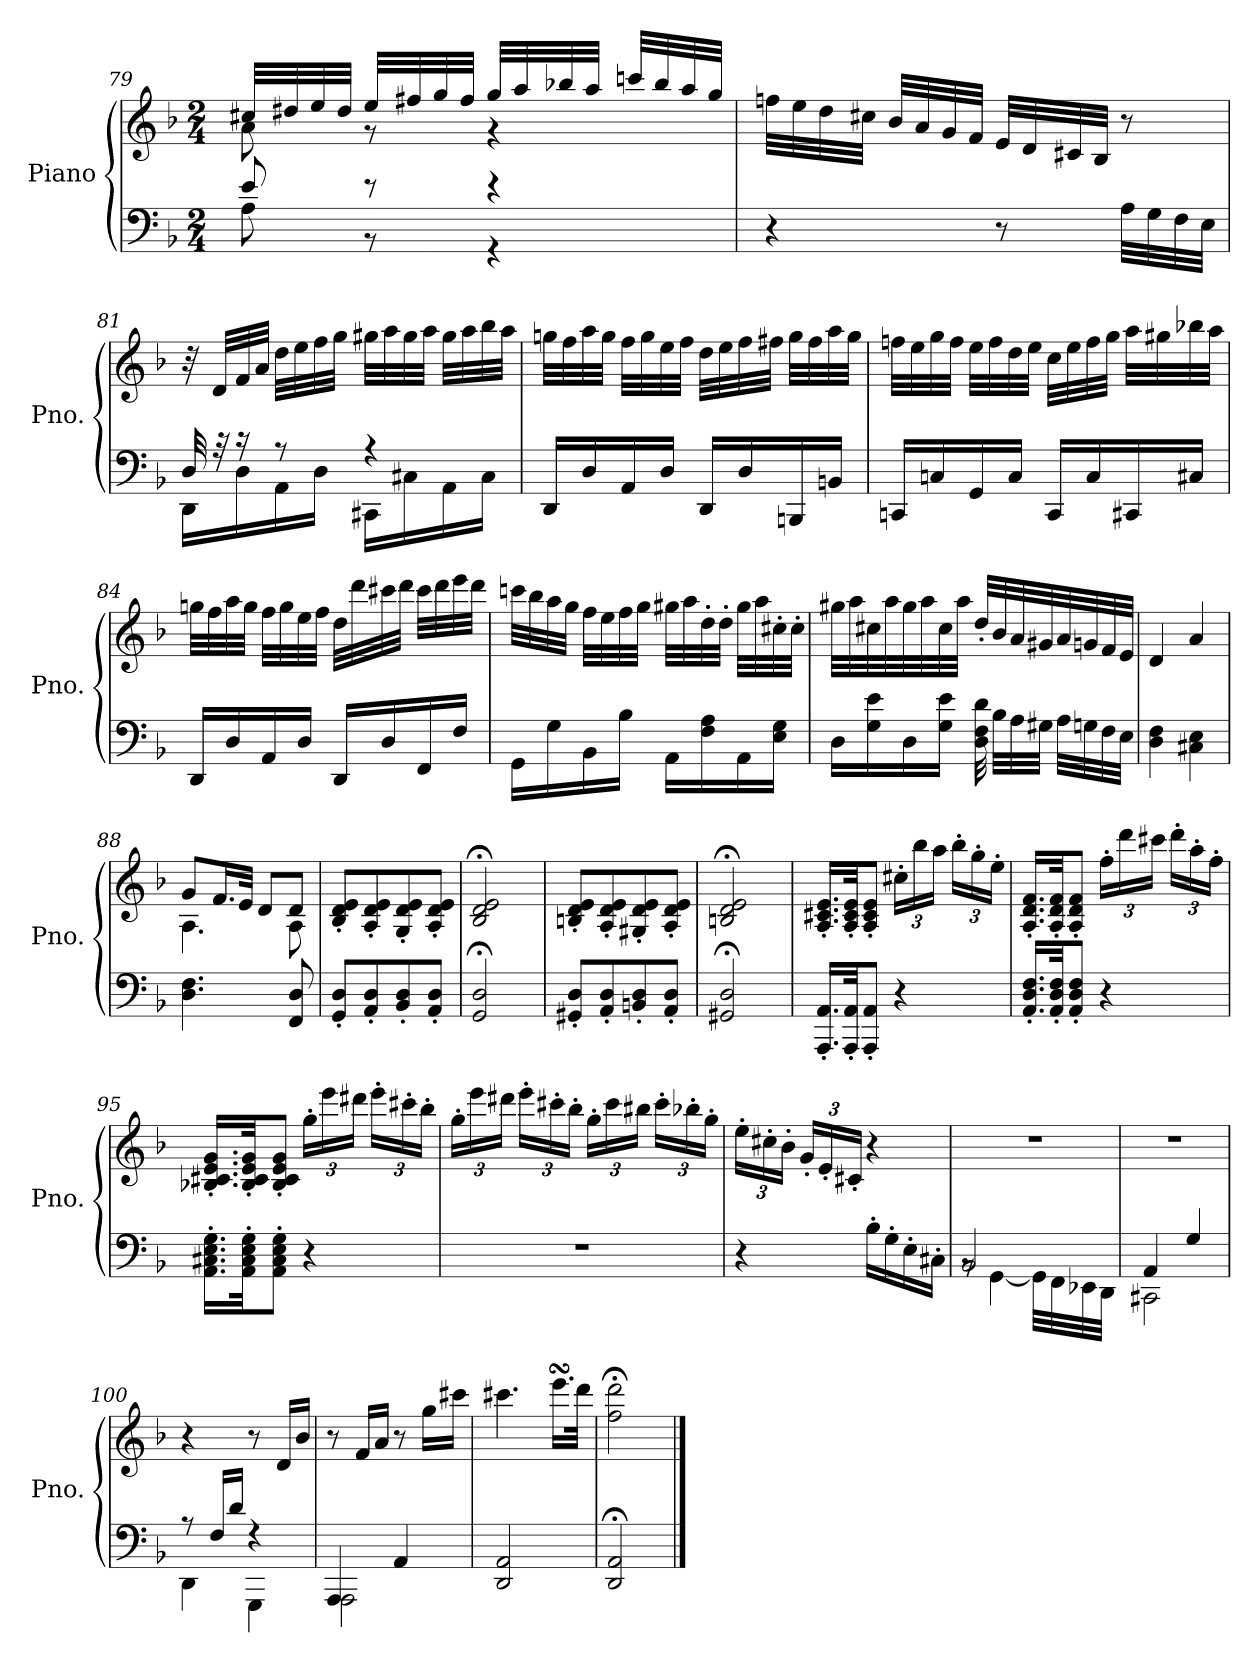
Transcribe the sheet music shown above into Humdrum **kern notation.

**kern	**kern
*part1	*part1
*staff2	*staff1
*I"Piano	*
*I'Pno.	*
*clefF4	*clefG2
*k[b-]	*k[b-]
*M2/4	*M2/4
=79	=79
*^	*^
8e/	8A\	32cc#X/LLL	8a\
.	.	32dd#X/	.
.	.	32ee/	.
.	.	32dd#/JJJ	.
8r	8r	32ee/LLL	8r
.	.	32ff#X/	.
.	.	32gg/	.
.	.	32ff#/JJJ	.
4r	4r	32gg/LLL	4r
.	.	32aa/	.
.	.	32bb-X/	.
.	.	32aa/JJJ	.
.	.	32cccn/LLL	.
.	.	32bb-/	.
.	.	32aa/	.
.	.	32gg/JJJ	.
*v	*v	*	*
*	*v	*v
!!LO:LB:g=z
=80	=80
4r	32ffn\LLL
.	32ee\
.	32dd\
.	32cc#X\JJJ
.	32b-/LLL
.	32a/
.	32g/
.	32f/JJJ
8r	32e/LLL
.	32d/
.	32c#X/
.	32B-/JJJ
32A\LLL	8r
32G\	.
32F\	.
32E\JJJ	.
=81	=81
*^	*
32D/	16DD\LL	32r
32r	.	32d/LLL
16r	16D\	32f/
.	.	32a/JJJ
8r	16AA\	32dd\LLL
.	.	32ee\
.	16D\JJ	32ff\
.	.	32gg\JJJ
4r	16CC#X\LL	32gg#X\LLL
.	.	32aa\
.	16C#X\	32gg#\
.	.	32aa\JJJ
.	16AA\	32gg#\LLL
.	.	32aa\
.	16C#\JJ	32bb-\
.	.	32aa\JJJ
*v	*v	*
!!LO:LB:g=z
=82	=82
16DD/LL	32ggn\LLL
.	32ff\
16D/	32aa\
.	32gg\JJJ
16AA/	32ff\LLL
.	32gg\
16D/JJ	32ee\
.	32ff\JJJ
16DD/LL	32dd\LLL
.	32ee\
16D/	32ff\
.	32ff#X\JJJ
16BBBn/	32gg\LLL
.	32ff#\
16BBn/JJ	32aa\
.	32gg\JJJ
=83	=83
16CCn/LL	32ffn\LLL
.	32ee\
16Cn/	32gg\
.	32ff\JJJ
16GG/	32ee\LLL
.	32ff\
16C/JJ	32dd\
.	32ee\JJJ
16CC/LL	32cc\LLL
.	32ee\
16C/	32ff\
.	32gg\JJJ
16CC#X/	32aa\LLL
.	32gg#X\
16C#X/JJ	32bb-X\
.	32aa\JJJ
!!LO:LB:g=z
=84	=84
16DD/LL	32ggn\LLL
.	32ff\
16D/	32aa\
.	32gg\JJJ
16AA/	32ff\LLL
.	32gg\
16D/JJ	32ee\
.	32ff\JJJ
16DD/LL	32dd\LLL
.	32ddd\
16D/	32ccc#X\
.	32ddd\JJJ
16FF/	32ccc#\LLL
.	32ddd\
16F/JJ	32eee\
.	32ddd\JJJ
=85	=85
16GG\LL	32cccn\LLL
.	32bb-\
16G\	32aa\
.	32gg\JJJ
16BB-\	32ff\LLL
.	32ee\
16B-\JJ	32ff\
.	32gg\JJJ
16AA\LL	32gg#X\LLL
.	32aa\
16F\ 16A\	32dd'\
.	32dd'\JJJ
16AA\	32gg#\LLL
.	32aa\
16E\ 16G\JJ	32cc#X'\
.	32cc#'\JJJ
!!LO:LB:g=z
=86	=86
16D\LL	32gg#X\LLL
.	32aa\
16G\ 16e\	32cc#X\
.	32aa\
16D\	32gg#\
.	32aa\
16G\ 16e\JJ	32cc#\
.	32aa\JJJ
32D\ 32F\ 32d\	32dd'/LLL
32B-\LLL	32b-/
32A\	32a/
32G#X\JJJ	32g#X/
32A\LLL	32a/
32Gn\	32gn/
32F\	32f/
32E\JJJ	32e/JJJ
=87	=87
4D\ 4F\	4d/
4C#X\ 4E\	4a/
=88	=88
*	*^
4.D\ 4.F\	8g/L	4.A\
.	16.f/L	.
.	32e/JJk	.
.	8d/L	.
8FF/ 8D/	8d/J	8A\
*	*v	*v
=89	=89
8GG/' 8D/'L	8B-/' 8d/' 8e/'L
8AA/' 8D/'	8A/' 8d/' 8e/'
8BB-/' 8D/'	8G/' 8d/' 8e/'
8AA/' 8D/'J	8A/' 8d/' 8e/'J
=90	=90
2GG/; 2D/;	2B-/;< 2d/;< 2e/;<
!!LO:PB:g=z
=91	=91
8GG#X/' 8D/'L	8Bn/' 8d/' 8e/'L
8AA/' 8D/'	8A/' 8d/' 8e/'
8BBn/' 8D/'	8G#X/' 8d/' 8e/'
8AA/' 8D/'J	8A/' 8d/' 8e/'J
=92	=92
2GG#X/; 2D/;	2Bn/;< 2d/;< 2e/;<
=93	=93
16.AAA/' 16.AA/'LL	16.A/' 16.c#X/' 16.e/'LL
32AAA/' 32AA/'JK	32A/' 32c#/' 32e/'JK
8AAA/' 8AA/'J	8A/' 8c#/' 8e/'J
*	*Xbrackettup
4r	24cc#X'\LL
.	24bb-\
.	24aa\JJ
.	24bb-'\LL
.	24gg'\
.	24ee'\JJ
=94	=94
16.AA/' 16.D/' 16.F/'LL	16.A/' 16.d/' 16.f/'LL
32AA/' 32D/' 32F/'JK	32A/' 32d/' 32f/'JK
8AA/' 8D/' 8F/'J	8A/' 8d/' 8f/'J
4r	24ff'\LL
.	24ddd\
.	24ccc#X\JJ
.	24ddd'\LL
.	24aa'\
.	24ff'\JJ
!!LO:LB:g=z
=95	=95
16.AA\' 16.C#X\' 16.E\' 16.G\'LL	16.B-X/' 16.c#X/' 16.e/' 16.g/'LL
32AA\' 32C#\' 32E\' 32G\'JK	32B-/' 32c#/' 32e/' 32g/'JK
8AA\' 8C#\' 8E\' 8G\'J	8B-/' 8c#/' 8e/' 8g/'J
4r	24gg'\LL
.	24eee\
.	24ddd#X\JJ
.	24eee'\LL
.	24ccc#X'\
.	24bb-'\JJ
=96	=96
2r	24gg'\LL
.	24eee\
.	24ddd#X\JJ
.	24eee'\LL
.	24ccc#X'\
.	24bb-'\JJ
.	24gg'\LL
.	24ccc#\
.	24bb#X\JJ
.	24ccc#'\LL
.	24bb-X'\
.	24gg'\JJ
!!LO:LB:g=z
=97	=97
4r	24ee'\LL
.	24cc#X'\
.	24b-'\JJ
.	24g'/LL
.	24e'/
.	24c#X'/JJ
16B-'\LL	4r
16G'\	.
16E'\	.
16C#X'\JJ	.
=98	=98
*^	*
2BB-/	8rBB	2r
.	[4GG\	.
.	32GG\LLL]	.
.	32FF\	.
.	32EE-X\	.
.	32DD\JJJ	.
=99	=99	=99
4AA/	2CC#X\	2r
4G/	.	.
=100	=100	=100
8r	4DD\	4r
16F/LL	.	.
16d/JJ	.	.
4r	4GGG\	8r
.	.	16d/LL
.	.	16b-/JJ
=101	=101	=101
4AAA/	2AAA\	8r
.	.	16f/LL
.	.	16a/JJ
4AA/	.	8r
.	.	16gg\LL
.	.	16ccc#X\JJ
*v	*v	*
!!LO:LB:g=z
=102	=102
2DD/ 2AA/	4.ccc#X\
.	16.eeesSsS\LL
.	32ddd\JJk
=103	=103
2DD/; 2AA/;	2ff\;< 2ddd\;<
==	==
*-	*-
